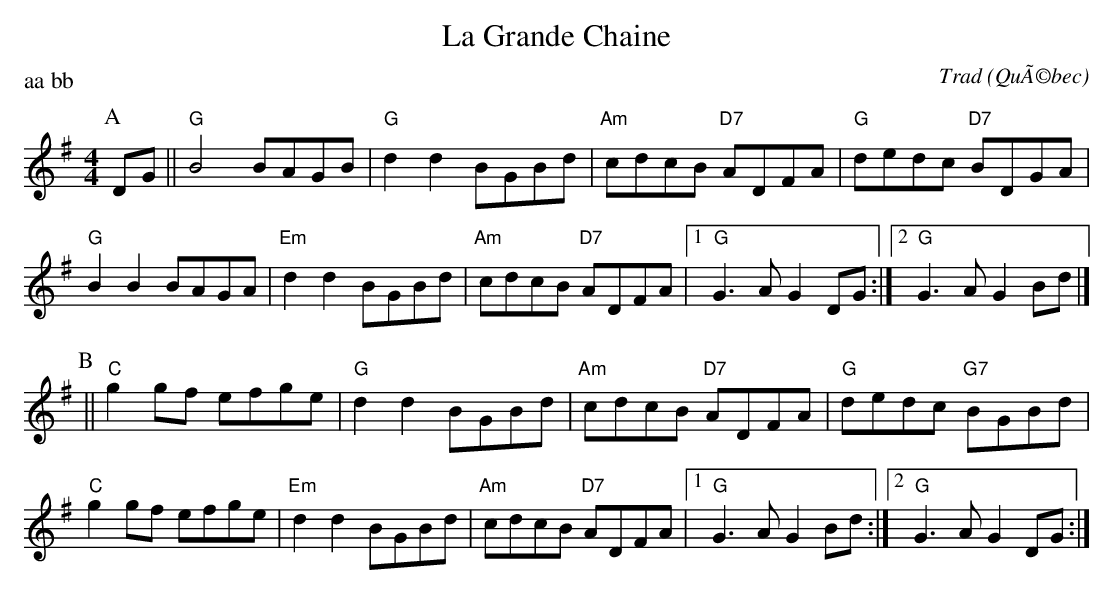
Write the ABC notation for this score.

X:1
T:La Grande Chaine
C:Trad
O:QuÃ©bec
P:aa bb
M:4/4
L:1/4
K:Gmaj
P:A
D/2G/2 || "G" B2 B/2A/2G/2B/2 |"G" dd B/2G/2B/2d/2 |"Am"c/2d/2c/2B/2 "D7"A/2D/2F/2A/2 |"G" d/2e/2d/2c/2 "D7"B/2D/2G/2A/2 |
"G" BB B/2A/2G/2A/2 |"Em"dd B/2G/2B/2d/2 |"Am"c/2d/2c/2B/2 "D7"A/2D/2F/2A/2 |1 "G" G3/2A/2 G D/2G/2:|2 "G" G3/2A/2 G B/2d/2 |]
P:B
|| "C" gg/2f/2 e/2f/2g/2e/2 |"G" dd B/2G/2B/2d/2 |"Am"c/2d/2c/2B/2 "D7"A/2D/2F/2A/2 |"G" d/2e/2d/2c/2 "G7"B/2G/2B/2d/2 |
"C" gg/2f/2 e/2f/2g/2e/2 |"Em"dd B/2G/2B/2d/2 |"Am"c/2d/2c/2B/2 "D7"A/2D/2F/2A/2 |1 "G" G3/2A/2 G B/2d/2:|2 "G" G3/2A/2 G  D/2G/2:|
